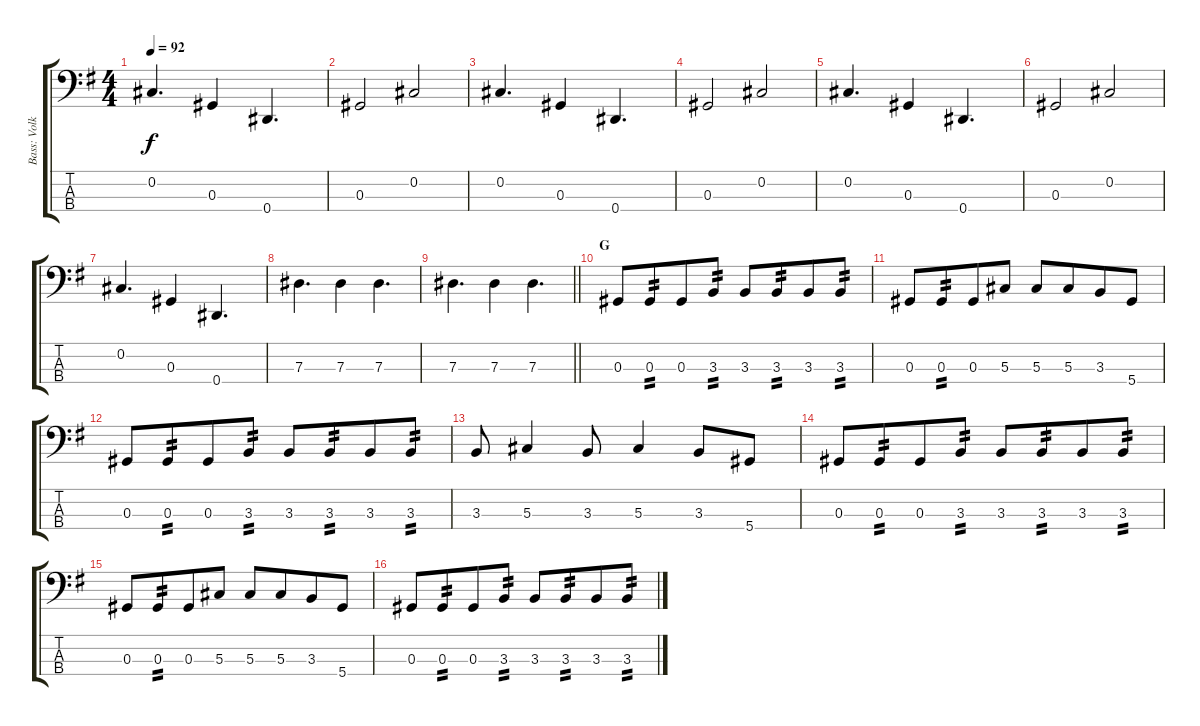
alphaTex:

\track ("Bass: Volker" "Bass: Volk") {instrument electricbassfinger}
\staff {score tabs}
\tuning (Gb2 Db2 Ab1 Eb1) {hide}
\ts (4 4)
\tempo 92
\clef f4
\ks g
0.2.4{d dy f} 0.3.4 0.4.4{d} |
0.3.2 0.2.2 |
0.2.4{d} 0.3.4 0.4.4{d} |
0.3.2 0.2.2 |
0.2.4{d} 0.3.4 0.4.4{d} |
0.3.2 0.2.2 |
0.2.4{d} 0.3.4 0.4.4{d} |
7.3.4{d} 7.3.4 7.3.4{d} |
\barLineRight lightlight
7.3.4{d} 7.3.4 7.3.4{d} |
\section ("" "G")
0.3.8 0.3.8{tp 2 beam merge} 0.3.8 3.3.8{tp 2} 3.3.8 3.3.8{tp 2 beam merge} 3.3.8 3.3.8{tp 2} |
0.3.8 0.3.8{tp 2 beam merge} 0.3.8 5.3.8 5.3.8 5.3.8{beam merge} 3.3.8 5.4.8 |
0.3.8 0.3.8{tp 2 beam merge} 0.3.8 3.3.8{tp 2} 3.3.8 3.3.8{tp 2 beam merge} 3.3.8 3.3.8{tp 2} |
3.3.8 5.3.4 3.3.8 5.3.4 3.3.8 5.4.8 |
0.3.8 0.3.8{tp 2 beam merge} 0.3.8 3.3.8{tp 2} 3.3.8 3.3.8{tp 2 beam merge} 3.3.8 3.3.8{tp 2} |
0.3.8 0.3.8{tp 2 beam merge} 0.3.8 5.3.8 5.3.8 5.3.8{beam merge} 3.3.8 5.4.8 |
0.3.8 0.3.8{tp 2 beam merge} 0.3.8 3.3.8{tp 2} 3.3.8 3.3.8{tp 2 beam merge} 3.3.8 3.3.8{tp 2}
